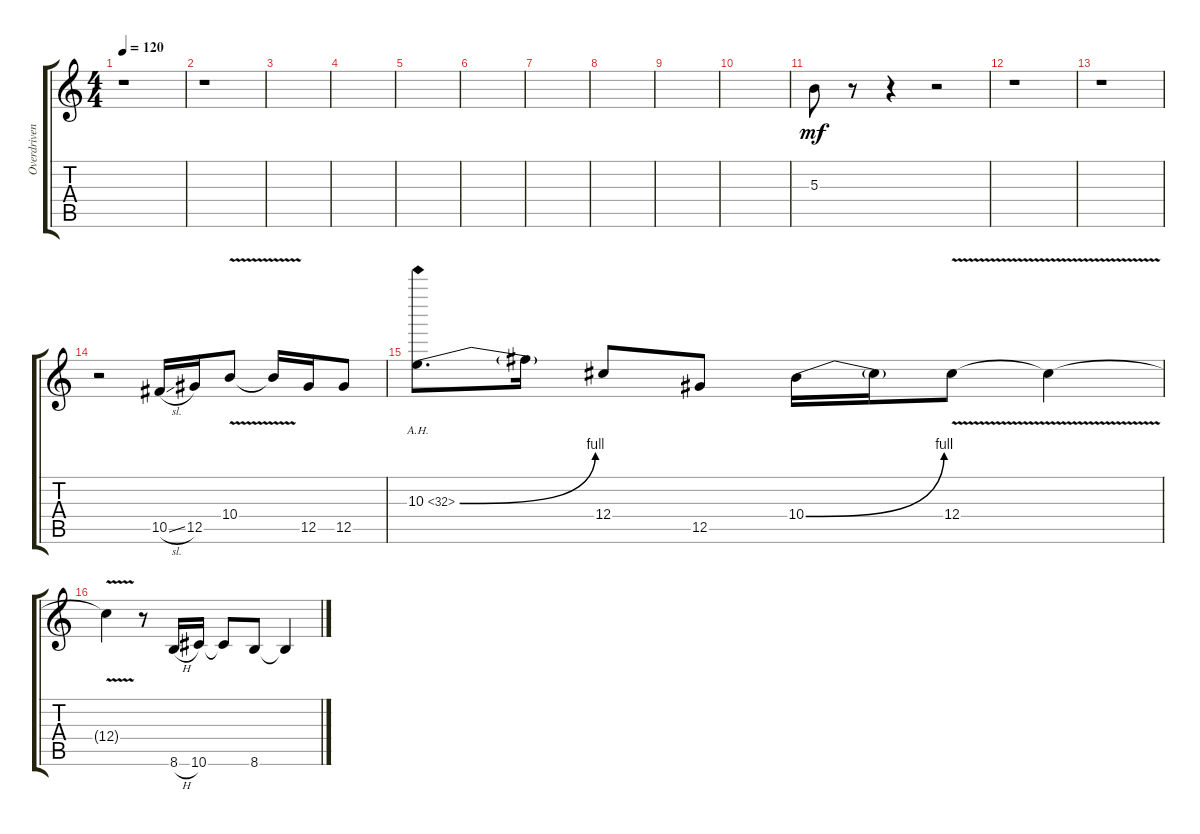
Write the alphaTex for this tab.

\track ("Overdriven - Lead" "Overdriven") {instrument overdrivenguitar}
\staff {score tabs}
\tuning (Eb4 Bb3 Gb3 Db3 Ab2 Eb2) {hide}
\ts (4 4)
\tempo 120
\clef g2
\ks c
r.1{dy mf} |
r.1 |
|
|
|
|
|
|
|
|
5.3.8 r.8 r.4 r.2 |
r.1 |
r.1 |
r.2 10.5{sl}.16 12.5.16 10.4{v}.8 10.4{v t}.16 12.5.16 12.5.8 |
10.3{be (bend 0 0 60 4) ah 22}.8{d} 10.3{t}.16 12.4.8 12.5.8 10.4{be (bend 0 0 60 4)}.16 10.4{t}.16 12.4{v}.8 12.4{v t}.4 |
12.4{v t}.4 r.8 8.6{h}.16 10.6.16 10.6{t}.8 8.6.8 8.6{t}.4
